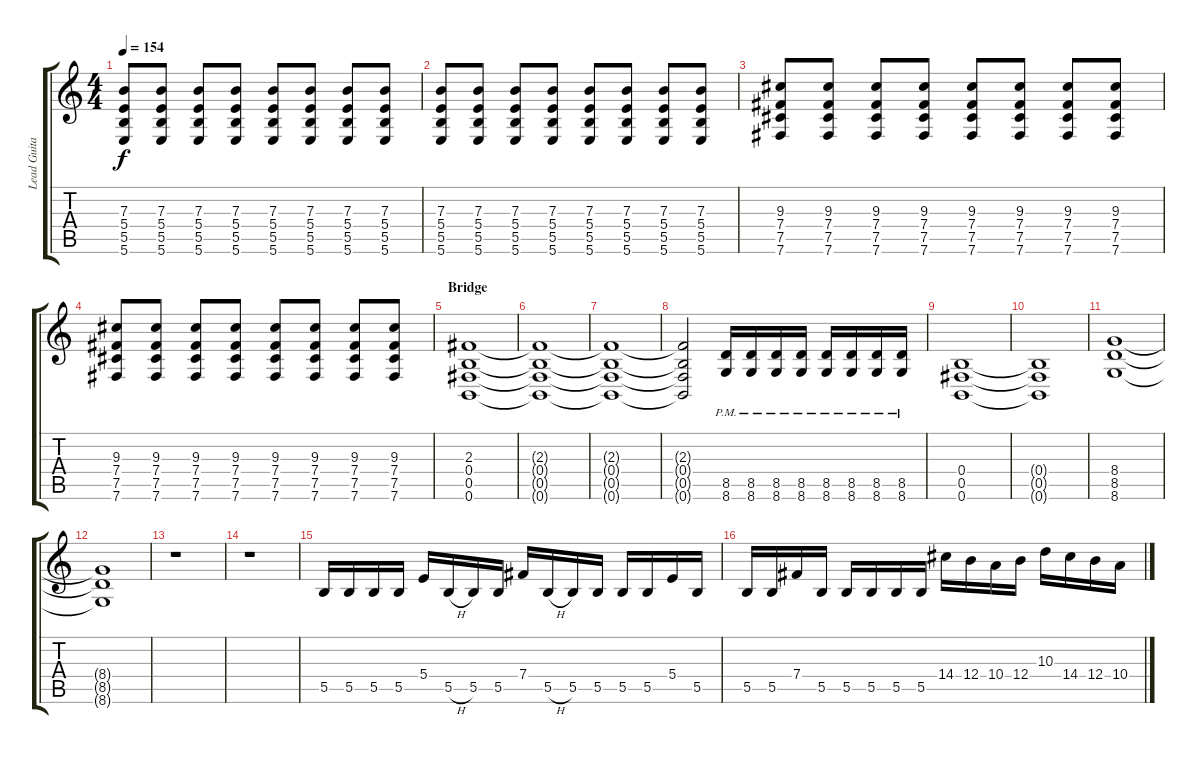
\track ("Lead Guitar - Padge" "Lead Guita") {instrument overdrivenguitar}
\staff {score tabs}
\tuning (Db4 Ab3 E3 B2 Gb2 B1) {hide}
\ts (4 4)
\tempo 154
\clef g2
\ks c
(7.3 5.4 5.5 5.6).8{dy f} (7.3 5.4 5.5 5.6).8 (7.3 5.4 5.5 5.6).8 (7.3 5.4 5.5 5.6).8 (7.3 5.4 5.5 5.6).8 (7.3 5.4 5.5 5.6).8 (7.3 5.4 5.5 5.6).8 (7.3 5.4 5.5 5.6).8 |
(7.3 5.4 5.5 5.6).8 (7.3 5.4 5.5 5.6).8 (7.3 5.4 5.5 5.6).8 (7.3 5.4 5.5 5.6).8 (7.3 5.4 5.5 5.6).8 (7.3 5.4 5.5 5.6).8 (7.3 5.4 5.5 5.6).8 (7.3 5.4 5.5 5.6).8 |
(9.3 7.4 7.5 7.6).8 (9.3 7.4 7.5 7.6).8 (9.3 7.4 7.5 7.6).8 (9.3 7.4 7.5 7.6).8 (9.3 7.4 7.5 7.6).8 (9.3 7.4 7.5 7.6).8 (9.3 7.4 7.5 7.6).8 (9.3 7.4 7.5 7.6).8 |
(9.3 7.4 7.5 7.6).8 (9.3 7.4 7.5 7.6).8 (9.3 7.4 7.5 7.6).8 (9.3 7.4 7.5 7.6).8 (9.3 7.4 7.5 7.6).8 (9.3 7.4 7.5 7.6).8 (9.3 7.4 7.5 7.6).8 (9.3 7.4 7.5 7.6).8 |
\section ("" "Bridge")
(2.3 0.4 0.5 0.6).1 |
(2.3{t} 0.4{t} 0.5{t} 0.6{t}).1 |
(2.3{t} 0.4{t} 0.5{t} 0.6{t}).1 |
(2.3{t} 0.4{t} 0.5{t} 0.6{t}).2 (8.5{pm} 8.6{pm}).16 (8.5{pm} 8.6{pm}).16 (8.5{pm} 8.6{pm}).16 (8.5{pm} 8.6{pm}).16 (8.5{pm} 8.6{pm}).16 (8.5{pm} 8.6{pm}).16 (8.5{pm} 8.6{pm}).16 (8.5{pm} 8.6{pm}).16 |
(0.4 0.5 0.6).1 |
(0.4{t} 0.5{t} 0.6{t}).1 |
(8.4 8.5 8.6).1 |
(8.4{t} 8.5{t} 8.6{t}).1 |
r.1 |
r.1 |
5.5.16 5.5.16 5.5.16 5.5.16 5.4.16 5.5{h}.16 5.5.16 5.5.16 7.4.16 5.5{h}.16 5.5.16 5.5.16 5.5.16 5.5.16 5.4.16 5.5.16 |
5.5.16 5.5.16 7.4.16 5.5.16 5.5.16 5.5.16 5.5.16 5.5.16 14.4.16 12.4.16 10.4.16 12.4.16 10.3.16 14.4.16 12.4.16 10.4.16
